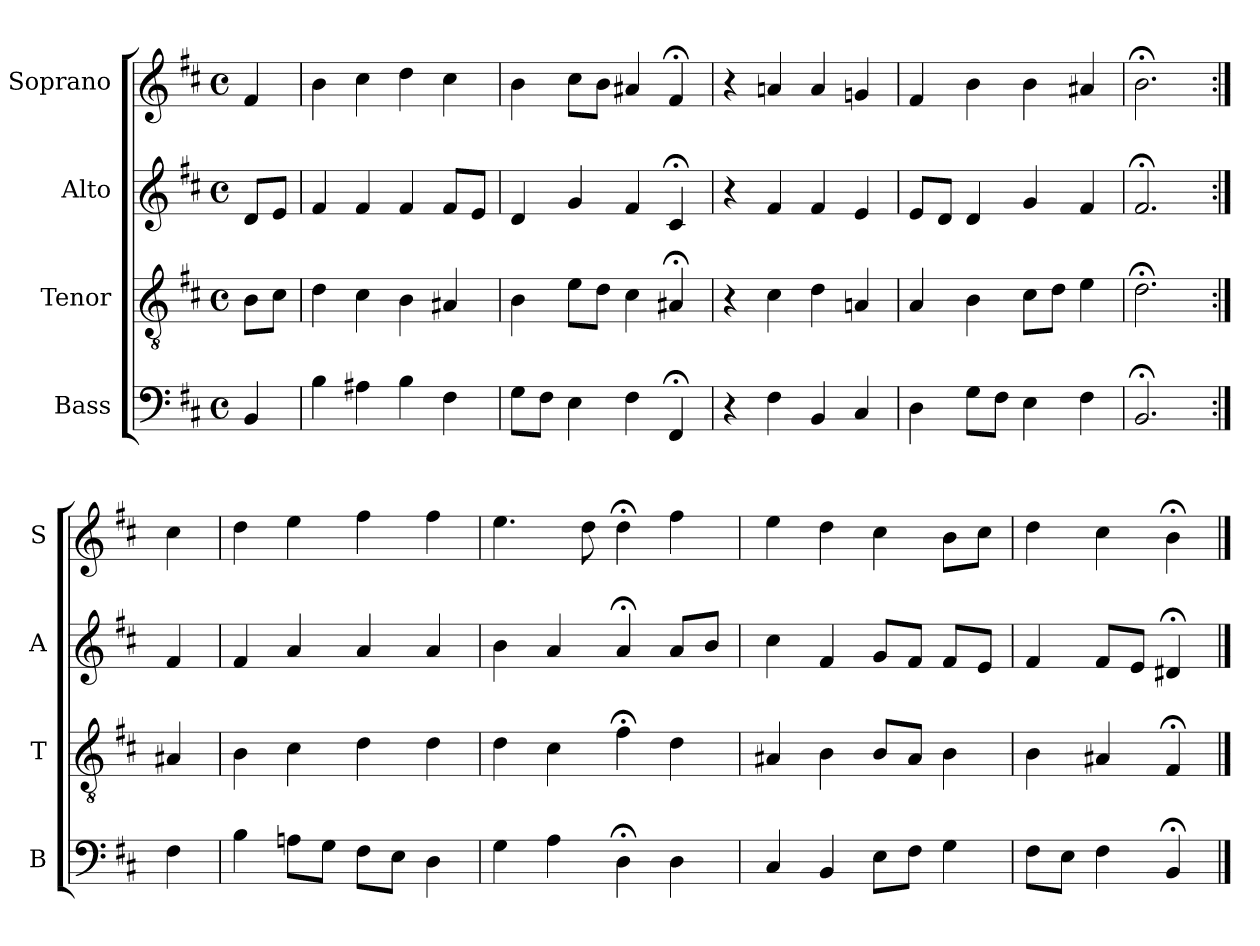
**kern	**kern	**kern	**kern
*part4	*part3	*part2	*part1
*staff4	*staff3	*staff2	*staff1
*I"Bass	*I"Tenor	*I"Alto	*I"Soprano
*I'B	*I'T	*I'A	*I'S
*clefF4	*clefGv2	*clefG2	*clefG2
*k[f#c#]	*k[f#c#]	*k[f#c#]	*k[f#c#]
*b:	*b:	*b:	*b:
*M4/4	*M4/4	*M4/4	*M4/4
*met(c)	*met(c)	*met(c)	*met(c)
*MM100	*MM100	*MM100	*MM100
=	=	=	=
4BB	8BL	8dL	4f#
.	8c#J	8eJ	.
=1	=1	=1	=1
4B	4d	4f#	4b
4A#X	4c#	4f#	4cc#
4B	4B	4f#	4dd
4F#	4A#X	8f#L	4cc#
.	.	8eJ	.
=2	=2	=2	=2
8GL	4B	4d	4b
8F#J	.	.	.
4E	8eL	4g	8cc#L
.	8dJ	.	8bJ
4F#	4c#	4f#	4a#X
4FF#;<	4A#X;<	4c#;<	4f#;<
=3	=3	=3	=3
4r	4r	4r	4r
4F#	4c#	4f#	4an
4BB	4d	4f#	4a
4C#	4An	4e	4gn
=4	=4	=4	=4
4D	4A	8eL	4f#
.	.	8dJ	.
8GL	4B	4d	4b
8F#J	.	.	.
4E	8c#L	4g	4b
.	8dJ	.	.
4F#	4e	4f#	4a#X
=5	=5	=5	=5
2.BB;<	2.d;<	2.f#;<	2.b;<
=:|!	=:|!	=:|!	=:|!
4F#i	4A#Xi	4f#	4cc#
=6	=6	=6	=6
4Bi	4Bi	4f#	4dd
8AnL	4c#	4a	4ee
8GJ	.	.	.
8F#L	4d	4a	4ff#
8EJ	.	.	.
4D	4d	4a	4ff#
=7	=7	=7	=7
4G	4d	4b	4.ee
4A	4c#	4a	.
.	.	.	8dd
4D;<	4f#;<	4a;<	4dd;<
4D	4d	8aL	4ff#
.	.	8bJ	.
=8	=8	=8	=8
4C#	4A#X	4cc#	4ee
4BB	4B	4f#	4dd
8EL	8BL	8gL	4cc#
8F#J	8A#J	8f#J	.
4G	4B	8f#L	8bL
.	.	8eJ	8cc#J
=9	=9	=9	=9
8F#L	4B	4f#	4dd
8EJ	.	.	.
4F#	4A#X	8f#L	4cc#
.	.	8eJ	.
4BB;<	4F#;<	4d#X;<	4b;<
==	==	==	==
*-	*-	*-	*-
